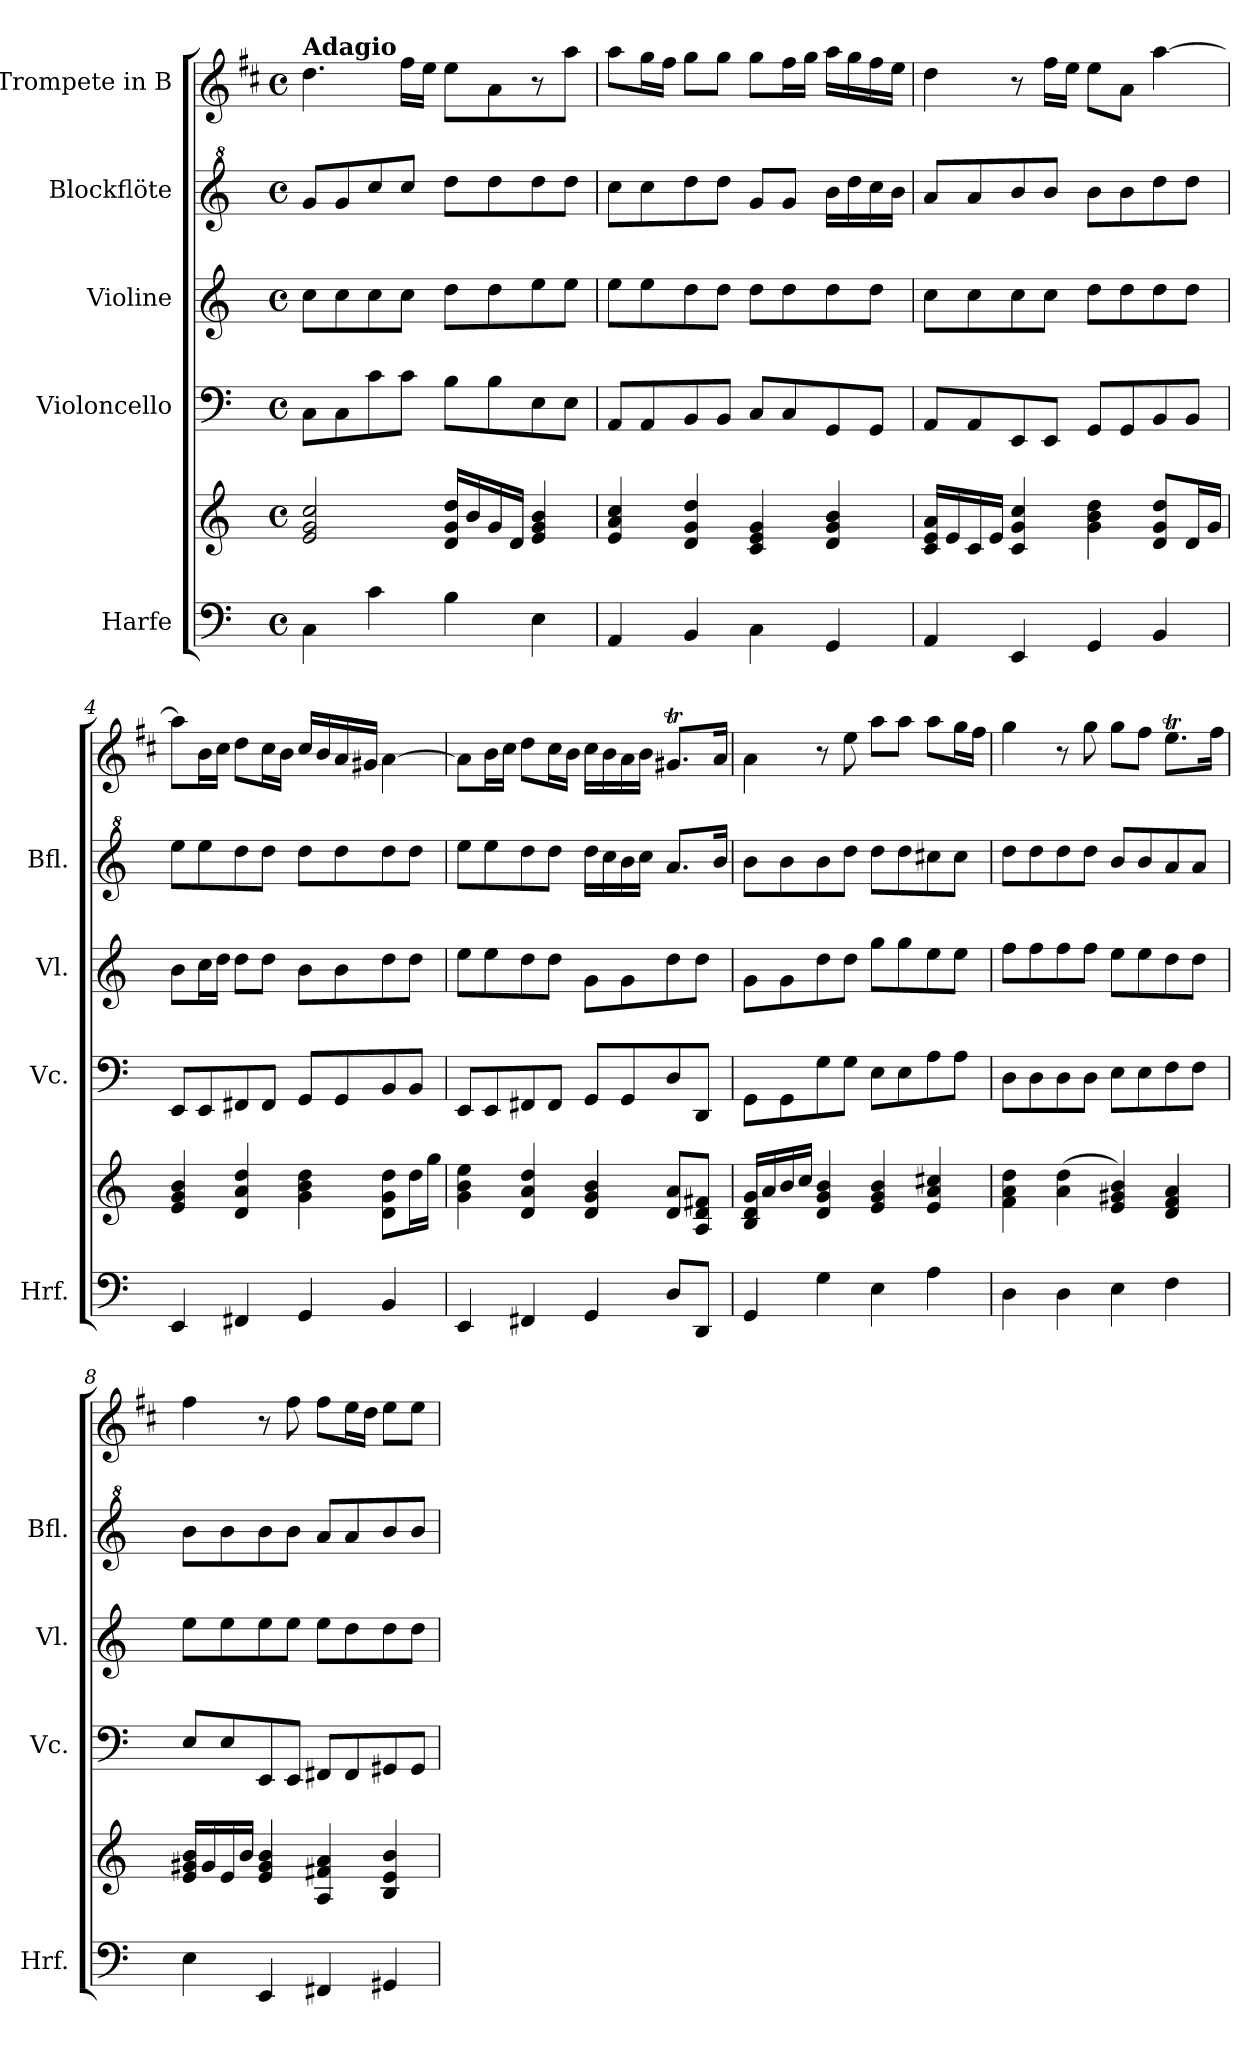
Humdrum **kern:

**kern	**kern	**kern	**kern	**kern	**kern
*part5	*part5	*part4	*part3	*part2	*part1
*staff6	*staff5	*staff4	*staff3	*staff2	*staff1
*I"Harfe	*	*I"Violoncello	*I"Violine	*I"Blockflöte	*I"Trompete in B
*I'Hrf.	*	*I'Vc.	*I'Vl.	*I'Bfl.	*
*clefF4	*clefG2	*clefF4	*clefG2	*clefG^2	*clefG2
*	*	*	*	*	*ITrd1c2
*k[]	*k[]	*k[]	*k[]	*k[]	*k[]
*M4/4	*M4/4	*M4/4	*M4/4	*M4/4	*M4/4
*met(c)	*met(c)	*met(c)	*met(c)	*met(c)	*met(c)
*MM65	*MM65	*MM65	*MM65	*MM65	*MM65
=1	=1	=1	=1	=1	=1
!	!	!	!	!	!LO:TX:a:B:t=Adagio
4C\	2e/ 2g/ 2cc/	8C\L	8cc\L	8gg/L	4.cc\
.	.	8C\	8cc\	8gg/	.
4c\	.	8c\	8cc\	8ccc/	.
.	.	8c\J	8cc\J	8ccc/J	16ee\LL
.	.	.	.	.	16dd\JJ
4B\	16d/ 16g/ 16dd/LL	8B\L	8dd\L	8ddd\L	8dd\L
.	16b/	.	.	.	.
.	16g/	8B\	8dd\	8ddd\	8g\
.	16d/JJ	.	.	.	.
4E\	4e/ 4g/ 4b/	8E\	8ee\	8ddd\	8r
.	.	8E\J	8ee\J	8ddd\J	8gg\J
=2	=2	=2	=2	=2	=2
4AA/	4e/ 4a/ 4cc/	8AA/L	8ee\L	8ccc\L	8gg\L
.	.	8AA/	8ee\	8ccc\	16ff\L
.	.	.	.	.	16ee\JJ
4BB/	4d/ 4g/ 4dd/	8BB/	8dd\	8ddd\	8ff\L
.	.	8BB/J	8dd\J	8ddd\J	8ff\J
4C\	4c/ 4e/ 4g/	8C/L	8dd\L	8gg/L	8ff\L
.	.	8C/	8dd\	8gg/J	16ee\L
.	.	.	.	.	16ff\JJ
4GG/	4d/ 4g/ 4b/	8GG/	8dd\	16bb\LL	16gg\LL
.	.	.	.	16ddd\	16ff\
.	.	8GG/J	8dd\J	16ccc\	16ee\
.	.	.	.	16bb\JJ	16dd\JJ
=3	=3	=3	=3	=3	=3
4AA/	16c/ 16e/ 16a/LL	8AA/L	8cc\L	8aa/L	4cc\
.	16e/	.	.	.	.
.	16c/	8AA/	8cc\	8aa/	.
.	16e/JJ	.	.	.	.
4EE/	4c/ 4g/ 4cc/	8EE/	8cc\	8bb/	8r
.	.	8EE/J	8cc\J	8bb/J	16ee\LL
.	.	.	.	.	16dd\JJ
4GG/	4g\ 4b\ 4dd\	8GG/L	8dd\L	8bb\L	8dd\L
.	.	8GG/	8dd\	8bb\	8g\J
4BB/	8d/ 8g/ 8dd/L	8BB/	8dd\	8ddd\	[4gg\
.	16d/L	8BB/J	8dd\J	8ddd\J	.
.	16g/JJ	.	.	.	.
!!LO:LB:g=z
=4	=4	=4	=4	=4	=4
4EE/	4e/ 4g/ 4b/	8EE/L	8b\L	8eee\L	8gg\L]
.	.	8EE/	16cc\L	8eee\	16a\L
.	.	.	16dd\JJ	.	16b\JJ
4FF#X/	4d/ 4a/ 4dd/	8FF#X/	8dd\L	8ddd\	8cc\L
.	.	8FF#/J	8dd\J	8ddd\J	16b\L
.	.	.	.	.	16a\JJ
4GG/	4g\ 4b\ 4dd\	8GG/L	8b\L	8ddd\L	16b/LL
.	.	.	.	.	16a/
.	.	8GG/	8b\	8ddd\	16g/
.	.	.	.	.	16f#X/JJ
4BB/	8d\ 8g\ 8dd\L	8BB/	8dd\	8ddd\	[4g\
.	16dd\L	8BB/J	8dd\J	8ddd\J	.
.	16gg\JJ	.	.	.	.
=5	=5	=5	=5	=5	=5
4EE/	4g\ 4b\ 4ee\	8EE/L	8ee\L	8eee\L	8g\L]
.	.	8EE/	8ee\	8eee\	16a\L
.	.	.	.	.	16b\JJ
4FF#X/	4d/ 4a/ 4dd/	8FF#X/	8dd\	8ddd\	8cc\L
.	.	8FF#/J	8dd\J	8ddd\J	16b\L
.	.	.	.	.	16a\JJ
4GG/	4d/ 4g/ 4b/	8GG/L	8g\L	16ddd\LL	16b\LL
.	.	.	.	16ccc\	16a\
.	.	8GG/	8g\	16bb\	16g\
.	.	.	.	16ccc\JJ	16a\JJ
8D/L	8d/ 8a/L	8D/	8dd\	8.aa/L	8.f#Xt/L
8DD/J	8A/ 8d/ 8f#X/J	8DD/J	8dd\J	.	.
.	.	.	.	16bb/Jk	16g/Jk
=6	=6	=6	=6	=6	=6
4GG/	16B/ 16d/ 16g/LL	8GG\L	8g\L	8bb\L	4g\
.	16a/	.	.	.	.
.	16b/	8GG\	8g\	8bb\	.
.	16cc/JJ	.	.	.	.
4G\	4d/ 4g/ 4b/	8G\	8dd\	8bb\	8r
.	.	8G\J	8dd\J	8ddd\J	8dd\
4E\	4e/ 4g/ 4b/	8E\L	8gg\L	8ddd\L	8gg\L
.	.	8E\	8gg\	8ddd\	8gg\J
4A\	4e/ 4a/ 4cc#X/	8A\	8ee\	8ccc#X\	8gg\L
.	.	8A\J	8ee\J	8ccc#\J	16ff\L
.	.	.	.	.	16ee\JJ
!!LO:PB:g=z
=7	=7	=7	=7	=7	=7
4D\	4f\ 4a\ 4dd\	8D\L	8ff\L	8ddd\L	4ff\
.	.	8D\	8ff\	8ddd\	.
4D\	(<4a\ 4dd\	8D\	8ff\	8ddd\	8r
.	.	8D\J	8ff\J	8ddd\J	8ff\
4E\	4e/ 4g#X/ 4b/)	8E\L	8ee\L	8bb/L	8ff\L
.	.	8E\	8ee\	8bb/	8ee\J
4F\	4d/ 4f/ 4a/	8F\	8dd\	8aa/	8.ddT\L
.	.	8F\J	8dd\J	8aa/J	.
.	.	.	.	.	16ee\Jk
=8	=8	=8	=8	=8	=8
4E\	16e/ 16g#X/ 16b/LL	8E/L	8ee\L	8bb\L	4ee\
.	16g#/	.	.	.	.
.	16e/	8E/	8ee\	8bb\	.
.	16b/JJ	.	.	.	.
4EE/	4e/ 4g#/ 4b/	8EE/	8ee\	8bb\	8r
.	.	8EE/J	8ee\J	8bb\J	8ee\
4FF#X/	4A/ 4f#X/ 4a/	8FF#X/L	8ee\L	8aa/L	8ee\L
.	.	8FF#/	8dd\	8aa/	16dd\L
.	.	.	.	.	16cc\JJ
4GG#X/	4B/ 4e/ 4b/	8GG#X/	8dd\	8bb/	8dd\L
.	.	8GG#/J	8dd\J	8bb/J	8dd\J
=	=	=	=	=	=
*-	*-	*-	*-	*-	*-
